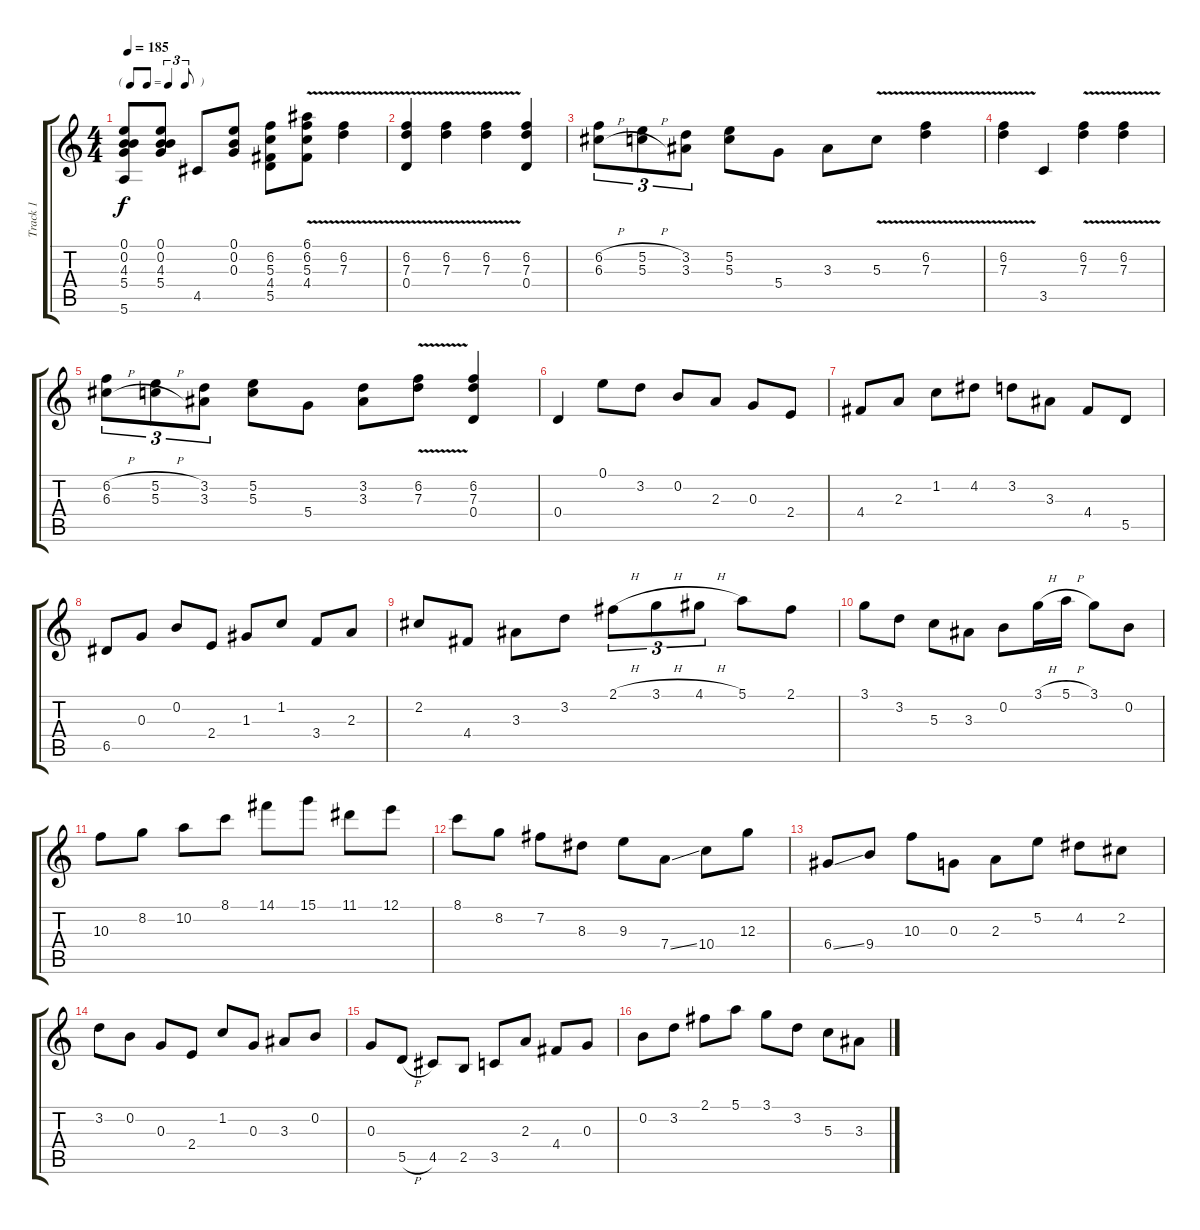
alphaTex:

\track ("Track 1" "Track 1") {instrument acousticguitarnylon}
\staff {score tabs}
\tuning (E4 B3 G3 D3 A2 E2) {hide}
\ts (4 4)
\tf triplet8th
\tempo 185
\clef g2
\ks c
(0.1 0.2 4.3 5.4 5.6).8{dy f} (0.1 0.2 4.3 5.4).8 4.5.8 (0.1 0.2 0.3).8 (6.2 5.3 4.4 5.5).8 (6.1{v} 6.2{v} 5.3{v} 4.4{v}).8 (6.2{v} 7.3{v}).4 |
(6.2{v} 7.3{v} 0.4{v}).4 (6.2{v} 7.3{v}).4 (6.2{v} 7.3{v}).4 (6.2 7.3 0.4).4 |
(6.2{h} 6.3{h}).8{tu (3 2)} (5.2{h} 5.3{h}).8{tu (3 2)} (3.2 3.3).8{tu (3 2)} (5.2 5.3).8 5.4.8 3.3.8 5.3{v}.8 (6.2{v} 7.3{v}).4 |
(6.2{v} 7.3{v}).4 3.5.4 (6.2{v} 7.3{v}).4 (6.2{v} 7.3{v}).4 |
(6.2{h} 6.3{h}).8{tu (3 2)} (5.2{h} 5.3{h}).8{tu (3 2)} (3.2 3.3).8{tu (3 2)} (5.2 5.3).8 5.4.8 (3.2 3.3).8 (6.2{v} 7.3{v}).8 (6.2 7.3 0.4).4 |
0.4.4 0.1.8 3.2.8 0.2.8 2.3.8 0.3.8 2.4.8 |
4.4.8 2.3.8 1.2.8 4.2.8 3.2.8 3.3.8 4.4.8 5.5.8 |
6.5.8 0.3.8 0.2.8 2.4.8 1.3.8 1.2.8 3.4.8 2.3.8 |
2.2.8 4.4.8 3.3.8 3.2.8 2.1{h}.8{tu (3 2)} 3.1{h}.8{tu (3 2)} 4.1{h}.8{tu (3 2)} 5.1.8 2.1.8 |
3.1.8 3.2.8 5.3.8 3.3.8 0.2.8 3.1{h}.16 5.1{h}.16 3.1.8 0.2.8 |
10.3.8 8.2.8 10.2.8 8.1.8 14.1.8 15.1.8 11.1.8 12.1.8 |
8.1.8 8.2.8 7.2.8 8.3.8 9.3.8 7.4{ss}.8 10.4.8 12.3.8 |
6.4{ss}.8 9.4.8 10.3.8 0.3.8 2.3.8 5.2.8 4.2.8 2.2.8 |
3.2.8 0.2.8 0.3.8 2.4.8 1.2.8 0.3.8 3.3.8 0.2.8 |
0.3.8 5.5{h}.8 4.5.8 2.5.8 3.5.8 2.3.8 4.4.8 0.3.8 |
0.2.8 3.2.8 2.1.8 5.1.8 3.1.8 3.2.8 5.3.8 3.3.8
